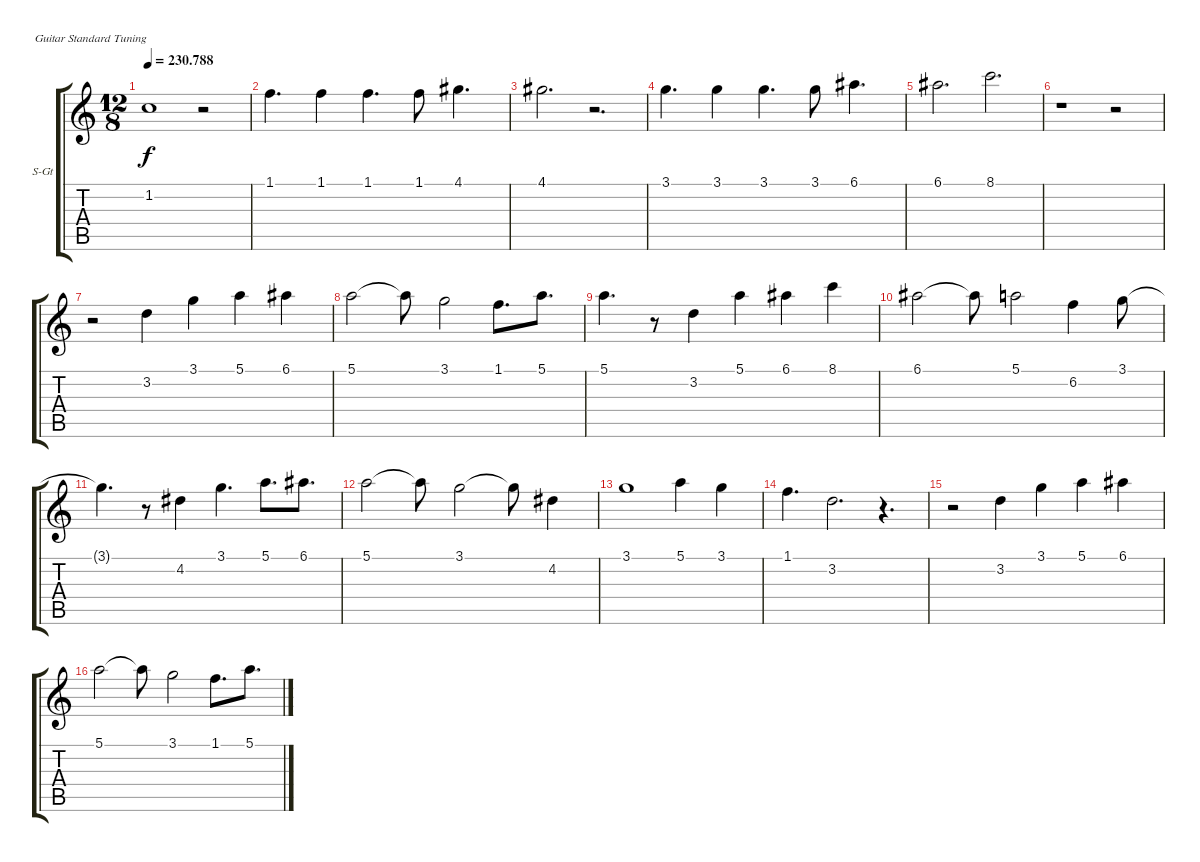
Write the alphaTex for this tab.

\bracketExtendMode groupsimilarinstruments
\firstSystemTrackNameOrientation horizontal
\otherSystemsTrackNameOrientation horizontal
\track ("Вокал" "S-Gt") {instrument lead6voice}
\staff {score tabs}
\tuning (E4 B3 G3 D3 A2 E2)
\displaytranspose 12
\ts (12 8)
\tempo
230.788
\accidentals auto
\clef g2
\ottava regular
\simile none
\ks c
1.2.1{dy f} r.2 |
1.1.4{d} 1.1.4 1.1.4{d} 1.1.8 4.1.4{d} |
4.1.2{d} r.2{d} |
3.1.4{d} 3.1.4 3.1.4{d} 3.1.8 6.1.4{d} |
6.1.2{d} 8.1.2{d} |
r.1 r.2 |
r.2 3.2.4 3.1.4 5.1.4 6.1.4 |
5.1.2 5.1{t}.8 3.1.2 1.1.8{d} 5.1.8{d} |
5.1.4{d} r.8 3.2.4 5.1.4 6.1.4 8.1.4 |
6.1.2 6.1{t}.8 5.1.2 6.2.4 3.1.8 |
3.1{t}.4{d} r.8 4.2.4 3.1.4{d} 5.1.8{d} 6.1.8{d} |
5.1.2 5.1{t}.8 3.1.2 3.1{t}.8 4.2.4 |
3.1.1 5.1.4 3.1.4 |
1.1.4{d} 3.2.2{d} r.4{d} |
r.2 3.2.4 3.1.4 5.1.4 6.1.4 |
5.1.2 5.1{t}.8 3.1.2 1.1.8{d} 5.1.8{d}
